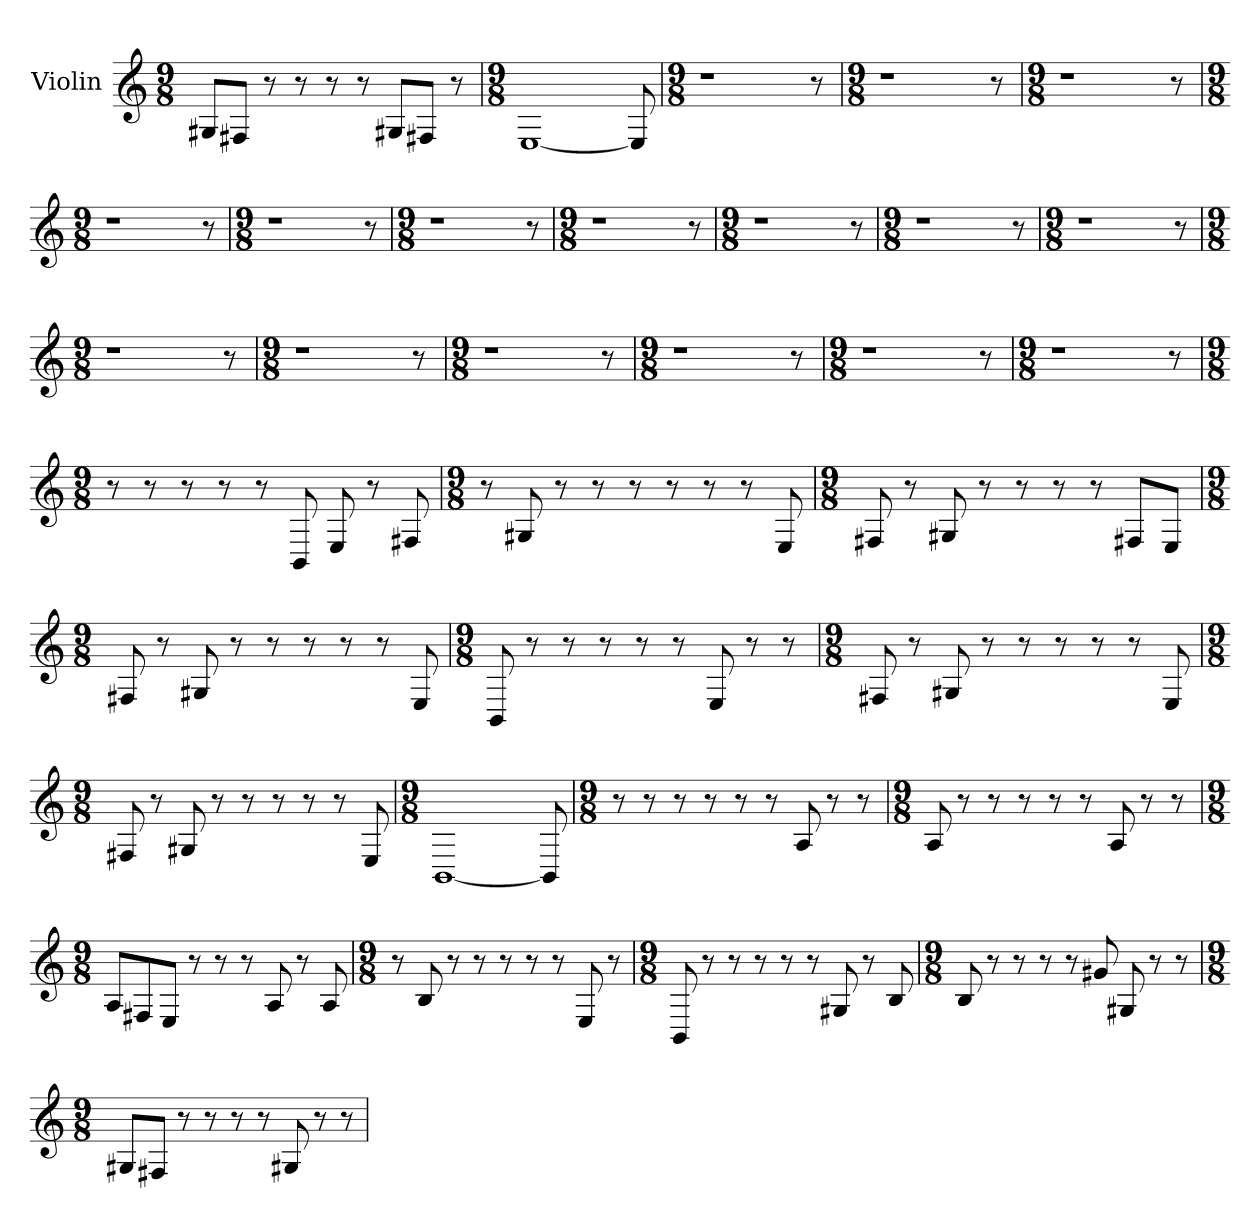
**kern
*part1
*staff1
*I"Violin
*I'Vln
*M9/8
=
8G#XL
8F#XJ
8r
8r
8r
8r
8G#XL
8F#XJ
8r
=
*M9/8
[1E
8E]
=
*M9/8
1r
8r
=
*M9/8
1r
8r
=
*M9/8
1r
8r
=
*M9/8
1r
8r
=
*M9/8
1r
8r
=
*M9/8
1r
8r
=
*M9/8
1r
8r
=
*M9/8
1r
8r
=
*M9/8
1r
8r
=
*M9/8
1r
8r
=
*M9/8
1r
8r
=
*M9/8
1r
8r
=
*M9/8
1r
8r
=
*M9/8
1r
8r
=
*M9/8
1r
8r
=
*M9/8
1r
8r
=
*M9/8
8r
8r
8r
8r
8r
8BB
8E
8r
8F#X
=
*M9/8
8r
8G#X
8r
8r
8r
8r
8r
8r
8E
=
*M9/8
8F#X
8r
8G#X
8r
8r
8r
8r
8F#XL
8EJ
=
*M9/8
8F#X
8r
8G#X
8r
8r
8r
8r
8r
8E
=
*M9/8
8BB
8r
8r
8r
8r
8r
8E
8r
8r
=
*M9/8
8F#X
8r
8G#X
8r
8r
8r
8r
8r
8E
=
*M9/8
8F#X
8r
8G#X
8r
8r
8r
8r
8r
8E
=
*M9/8
[1BB
8BB]
=
*M9/8
8r
8r
8r
8r
8r
8r
8A
8r
8r
=
*M9/8
8A
8r
8r
8r
8r
8r
8A
8r
8r
=
*M9/8
8AL
8F#X
8EJ
8r
8r
8r
8A
8r
8A
=
*M9/8
8r
8B
8r
8r
8r
8r
8r
8E
8r
=
*M9/8
8BB
8r
8r
8r
8r
8r
8G#X
8r
8B
=
*M9/8
8B
8r
8r
8r
8r
8g#X
8G#X
8r
8r
=
*M9/8
8G#XL
8F#XJ
8r
8r
8r
8r
8G#X
8r
8r
=
*-
